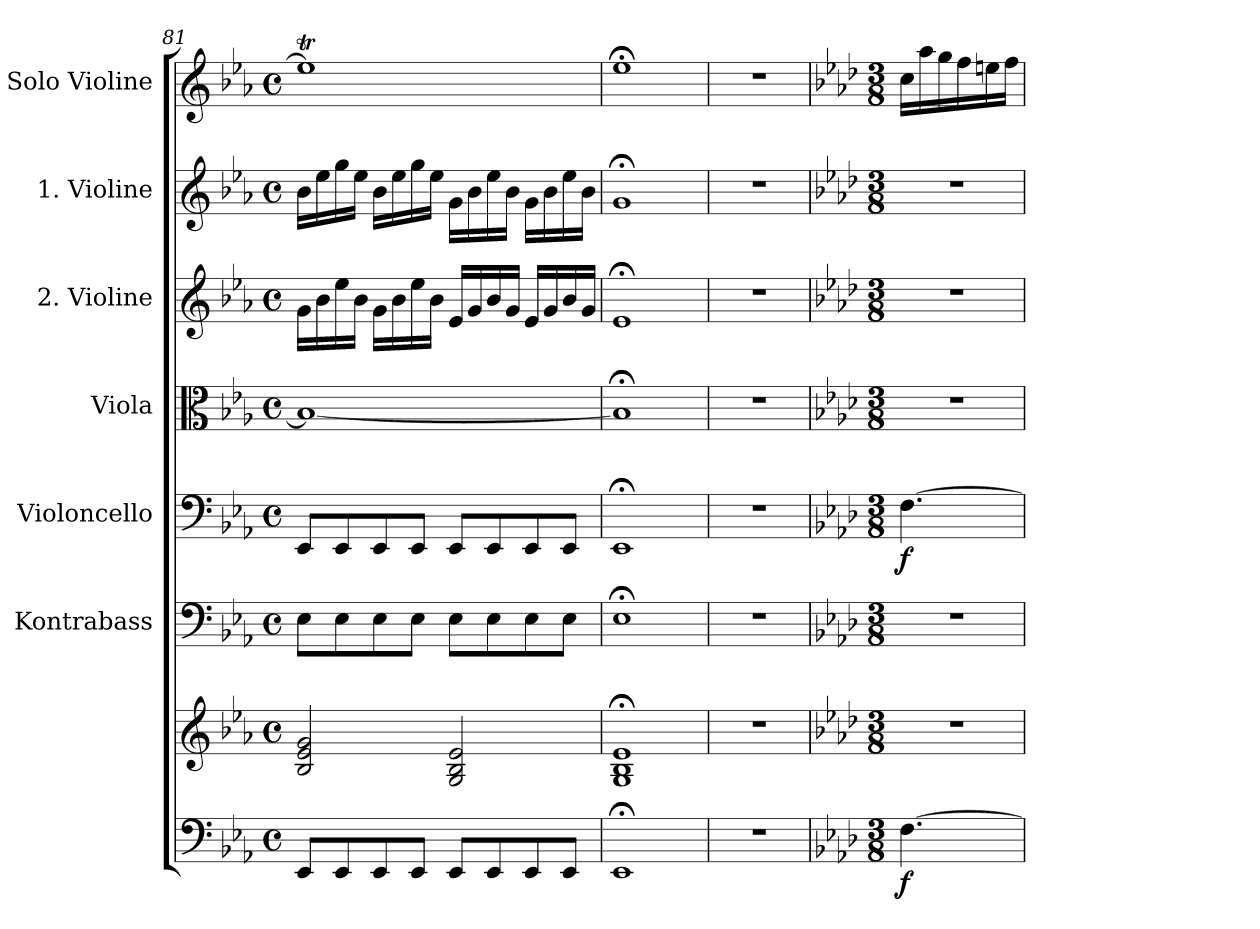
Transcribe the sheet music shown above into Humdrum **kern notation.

**kern	**kern	**dynam	**kern	**kern	**dynam	**kern	**kern	**kern	**kern	**dynam
*part7	*part7	*part7	*part6	*part5	*part5	*part4	*part3	*part2	*part1	*part1
*staff8	*staff7	*staff7/8	*staff6	*staff5	*staff5	*staff4	*staff3	*staff2	*staff1	*staff1
*	*	*	*I"Kontrabass	*I"Violoncello	*	*I"Viola	*I"2. Violine	*I"1. Violine	*I"Solo Violine	*
*	*	*	*I'Kb.	*I'Vc.	*	*I'Vla.	*I'2. Vln.	*I'1. Vln.	*I'S. Vln.	*
!!LO:PB:g=z
*clefF4	*clefG2	*	*clefF4	*clefF4	*	*clefC3	*clefG2	*clefG2	*clefG2	*
*	*	*	*ITrd7c12	*	*	*	*	*	*	*
*k[b-e-a-]	*k[b-e-a-]	*	*k[b-e-a-]	*k[b-e-a-]	*	*k[b-e-a-]	*k[b-e-a-]	*k[b-e-a-]	*k[b-e-a-]	*
*E-:	*E-:	*	*E-:	*E-:	*	*E-:	*E-:	*E-:	*E-:	*
*M4/4	*M4/4	*	*M4/4	*M4/4	*	*M4/4	*M4/4	*M4/4	*M4/4	*
*met(c)	*met(c)	*	*met(c)	*met(c)	*	*met(c)	*met(c)	*met(c)	*met(c)	*
=81	=81	=81	=81	=81	=81	=81	=81	=81	=81	=81
8EE-/L	2B-/ 2e-/ 2g/	.	8EE-\L	8EE-/L	.	1B-_	16g\LL	16b-\LL	1ee-T]	.
.	.	.	.	.	.	.	16b-\	16ee-\	.	.
8EE-/	.	.	8EE-\	8EE-/	.	.	16ee-\	16gg\	.	.
.	.	.	.	.	.	.	16b-\JJ	16ee-\JJ	.	.
8EE-/	.	.	8EE-\	8EE-/	.	.	16g\LL	16b-\LL	.	.
.	.	.	.	.	.	.	16b-\	16ee-\	.	.
8EE-/J	.	.	8EE-\J	8EE-/J	.	.	16ee-\	16gg\	.	.
.	.	.	.	.	.	.	16b-\JJ	16ee-\JJ	.	.
8EE-/L	2G/ 2B-/ 2e-/	.	8EE-\L	8EE-/L	.	.	16e-/LL	16g\LL	.	.
.	.	.	.	.	.	.	16g/	16b-\	.	.
8EE-/	.	.	8EE-\	8EE-/	.	.	16b-/	16ee-\	.	.
.	.	.	.	.	.	.	16g/JJ	16b-\JJ	.	.
8EE-/	.	.	8EE-\	8EE-/	.	.	16e-/LL	16g\LL	.	.
.	.	.	.	.	.	.	16g/	16b-\	.	.
8EE-/J	.	.	8EE-\J	8EE-/J	.	.	16b-/	16ee-\	.	.
.	.	.	.	.	.	.	16g/JJ	16b-\JJ	.	.
=82	=82	=82	=82	=82	=82	=82	=82	=82	=82	=82
1EE-;	1G; 1B-; 1e-;	.	1EE-;<	1EE-;	.	1B-;]	1e-;	1g;	1ee-;<	.
=83	=83	=83	=83	=83	=83	=83	=83	=83	=83	=83
1r	1r	.	1r	1r	.	1r	1r	1r	1r	.
!!LO:PB:g=z
=84	=84	=84	=84	=84	=84	=84	=84	=84	=84	=84
*k[b-e-a-d-]	*k[b-e-a-d-]	*	*k[b-e-a-d-]	*k[b-e-a-d-]	*	*k[b-e-a-d-]	*k[b-e-a-d-]	*k[b-e-a-d-]	*k[b-e-a-d-]	*
*f:	*f:	*	*f:	*f:	*	*f:	*f:	*f:	*f:	*
*M3/8	*M3/8	*	*M3/8	*M3/8	*	*M3/8	*M3/8	*M3/8	*M3/8	*
!	!	!LO:DY:b=2	!	!	!LO:DY:b	!	!	!	!	!LO:DY:a
[4.F\	4.r	f	4.r	[4.F\	f	4.r	4.r	4.r	16cc\LL	Allegro
.	.	.	.	.	.	.	.	.	16aa-\	.
.	.	.	.	.	.	.	.	.	16gg\	.
.	.	.	.	.	.	.	.	.	16ff\	.
.	.	.	.	.	.	.	.	.	16een\	.
.	.	.	.	.	.	.	.	.	16ff\JJ	.
=	=	=	=	=	=	=	=	=	=	=
*-	*-	*-	*-	*-	*-	*-	*-	*-	*-	*-
